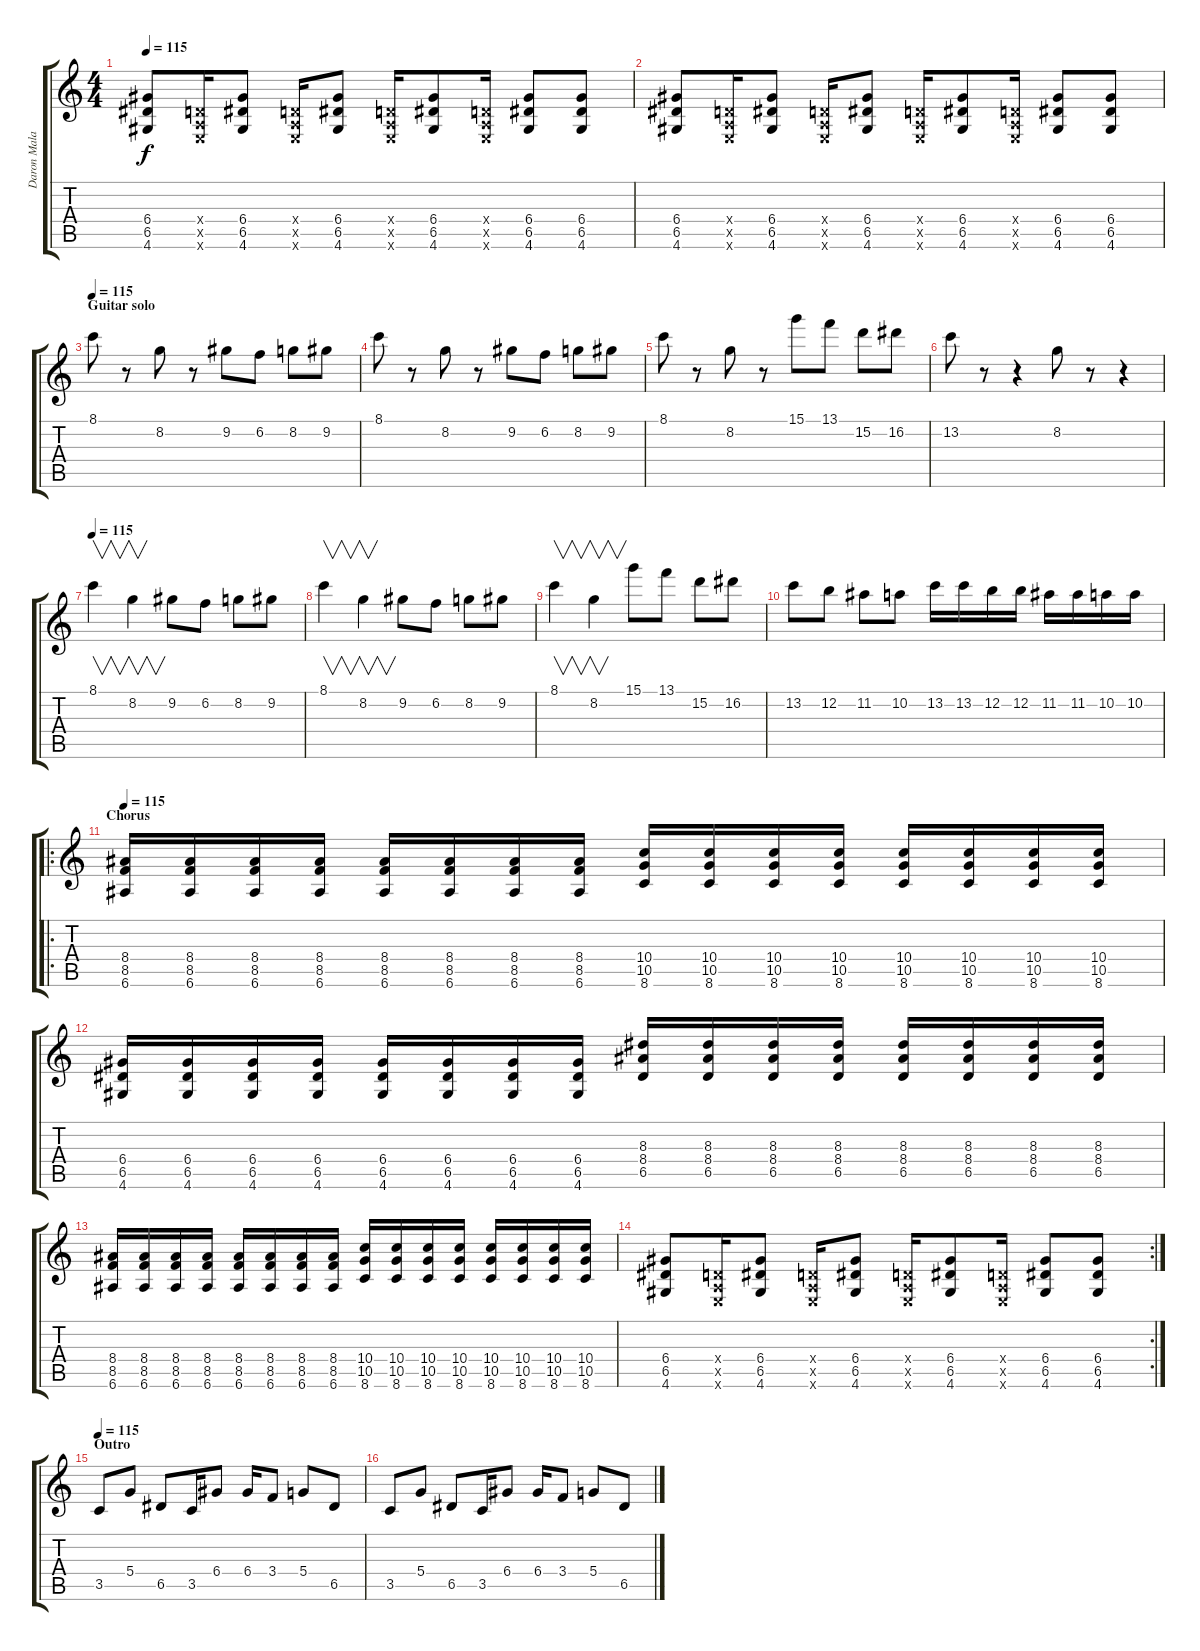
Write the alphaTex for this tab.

\track ("Daron Malakian" "Daron Mala") {instrument distortionguitar}
\staff {score tabs}
\tuning (E4 B3 G3 D3 A2 E2) {hide}
\ts (4 4)
\tempo 115
\clef g2
\ks c
(6.4 6.5 4.6).8{dy f} (0.4{x} 0.5{x} 0.6{x}).16 (6.4 6.5 4.6).8 (0.4{x} 0.5{x} 0.6{x}).16 (6.4 6.5 4.6).8 (0.4{x} 0.5{x} 0.6{x}).16 (6.4 6.5 4.6).8 (0.4{x} 0.5{x} 0.6{x}).16 (6.4 6.5 4.6).8 (6.4 6.5 4.6).8 |
(6.4 6.5 4.6).8 (0.4{x} 0.5{x} 0.6{x}).16 (6.4 6.5 4.6).8 (0.4{x} 0.5{x} 0.6{x}).16 (6.4 6.5 4.6).8 (0.4{x} 0.5{x} 0.6{x}).16 (6.4 6.5 4.6).8 (0.4{x} 0.5{x} 0.6{x}).16 (6.4 6.5 4.6).8 (6.4 6.5 4.6).8 |
\section ("" "Guitar solo")
\tempo 115
8.1.8 r.8 8.2.8 r.8 9.2.8 6.2.8 8.2.8 9.2.8 |
8.1.8 r.8 8.2.8 r.8 9.2.8 6.2.8 8.2.8 9.2.8 |
8.1.8 r.8 8.2.8 r.8 15.1.8 13.1.8 15.2.8 16.2.8 |
13.2.8 r.8 r.4 8.2.8 r.8 r.4 |
\tempo 115
8.1.4{v} 8.2.4{v} 9.2.8 6.2.8 8.2.8 9.2.8 |
8.1.4{v} 8.2.4{v} 9.2.8 6.2.8 8.2.8 9.2.8 |
8.1.4{v} 8.2.4{v} 15.1.8 13.1.8 15.2.8 16.2.8 |
13.2.8 12.2.8 11.2.8 10.2.8 13.2.16 13.2.16 12.2.16 12.2.16 11.2.16 11.2.16 10.2.16 10.2.16 |
\ro
\section ("" "Chorus")
\tempo 115
(8.4 8.5 6.6).16 (8.4 8.5 6.6).16 (8.4 8.5 6.6).16 (8.4 8.5 6.6).16 (8.4 8.5 6.6).16 (8.4 8.5 6.6).16 (8.4 8.5 6.6).16 (8.4 8.5 6.6).16 (10.4 10.5 8.6).16 (10.4 10.5 8.6).16 (10.4 10.5 8.6).16 (10.4 10.5 8.6).16 (10.4 10.5 8.6).16 (10.4 10.5 8.6).16 (10.4 10.5 8.6).16 (10.4 10.5 8.6).16 |
(6.4 6.5 4.6).16 (6.4 6.5 4.6).16 (6.4 6.5 4.6).16 (6.4 6.5 4.6).16 (6.4 6.5 4.6).16 (6.4 6.5 4.6).16 (6.4 6.5 4.6).16 (6.4 6.5 4.6).16 (8.3 8.4 6.5).16 (8.3 8.4 6.5).16 (8.3 8.4 6.5).16 (8.3 8.4 6.5).16 (8.3 8.4 6.5).16 (8.3 8.4 6.5).16 (8.3 8.4 6.5).16 (8.3 8.4 6.5).16 |
(8.4 8.5 6.6).16 (8.4 8.5 6.6).16 (8.4 8.5 6.6).16 (8.4 8.5 6.6).16 (8.4 8.5 6.6).16 (8.4 8.5 6.6).16 (8.4 8.5 6.6).16 (8.4 8.5 6.6).16 (10.4 10.5 8.6).16 (10.4 10.5 8.6).16 (10.4 10.5 8.6).16 (10.4 10.5 8.6).16 (10.4 10.5 8.6).16 (10.4 10.5 8.6).16 (10.4 10.5 8.6).16 (10.4 10.5 8.6).16 |
\rc 2
(6.4 6.5 4.6).8 (0.4{x} 0.5{x} 0.6{x}).16 (6.4 6.5 4.6).8 (0.4{x} 0.5{x} 0.6{x}).16 (6.4 6.5 4.6).8 (0.4{x} 0.5{x} 0.6{x}).16 (6.4 6.5 4.6).8 (0.4{x} 0.5{x} 0.6{x}).16 (6.4 6.5 4.6).8 (6.4 6.5 4.6).8 |
\section ("" "Outro")
\tempo 115
3.5.8 5.4.8 6.5.8 3.5.16 6.4.8 6.4.16 3.4.8 5.4.8 6.5.8 |
3.5.8 5.4.8 6.5.8 3.5.16 6.4.8 6.4.16 3.4.8 5.4.8 6.5.8
